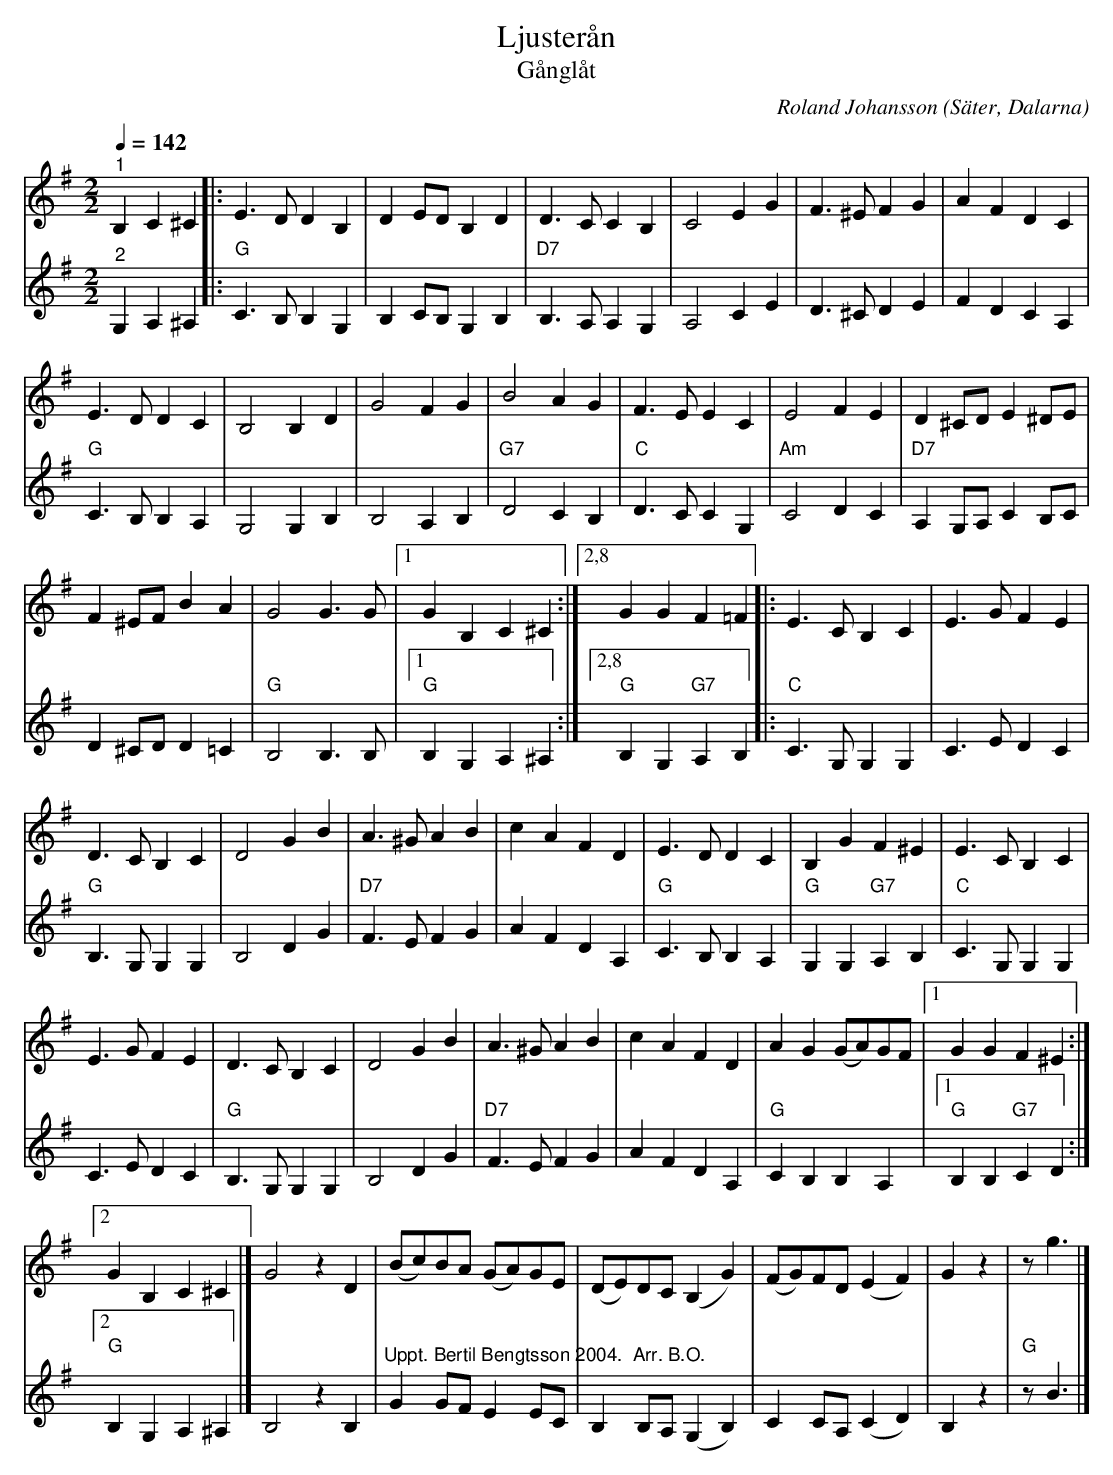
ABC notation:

X:1
T:Ljusterån
T:Gånglåt
O:Säter, Dalarna
C:Roland Johansson
L:1/4
Q:1/4=142
M:2/2
K:G
V:1
"^1" B, C ^C |: E3/2 D/ D B, | D E/D/ B, D | D3/2 C/ C B, | C2 E G | F3/2 ^E/ F G | A F D C |
E3/2 D/ D C | B,2 B, D | G2 F G | B2 A G | F3/2 E/ E C | E2 F E | D ^C/D/ E ^D/E/ |
F ^E/F/ B A | G2 G3/2 G/ |1 G B, C ^C :|2,8 G G F =F |: E3/2 C/ B, C | E3/2 G/ F E |
D3/2 C/ B, C | D2 G B | A3/2 ^G/ A B | c A F D | E3/2 D/ D C | B, G F ^E | E3/2 C/ B, C |
E3/2 G/ F E | D3/2 C/ B, C | D2 G B | A3/2 ^G/ A B | c A F D | A G (G/A/)G/F/ |1 G G F ^E :|2
G B, C ^C |] G2 z D | (B/c/)B/A/ (G/A/)G/E/ | (D/E/)D/C/ (B, G) | (F/G/)F/D/ (E F) | G z | z/ g3/2 |]
V:2
"^2" G, A, ^A, |:"G" C3/2 B,/ B, G, | B, C/B,/ G, B, |"D7" B,3/2 A,/ A, G, | A,2 C E | D3/2 ^C/ D E | F D C A, |
"G" C3/2 B,/ B, A, | G,2 G, B, | B,2 A, B, |"G7" D2 C B, | "C" D3/2 C/ C G, |"Am" C2 D C |"D7" A, G,/A,/ C B,/C/ |
D ^C/D/ D =C |"G" B,2 B,3/2 B,/ |1 "G" B, G, A, ^A, :|2,8"G" B, G,"G7" A, B, |:"C" C3/2 G,/ G, G, | C3/2 E/ D C |
"G" B,3/2 G,/ G, G, | B,2 D G |"D7" F3/2 E/ F G | A F D A, |"G" C3/2 B,/ B, A, |
"G" G, G,"G7" A, B, |"C" C3/2 G,/ G, G, | C3/2 E/ D C |"G" B,3/2 G,/ G, G, | B,2 D G |
"D7" F3/2 E/ F G | A F D A, |"G" C B, B, A, |1"G" B, B,"G7" C D :|2"G" B, G, A, ^A, |] B,2 z B, |"^Uppt. Bertil Bengtsson 2004.  Arr. B.O." G G/F/ E E/C/ | B, B,/A,/ (G, B,) | C C/A,/ (C D) | B, z |"G" z/ B3/2 |]
